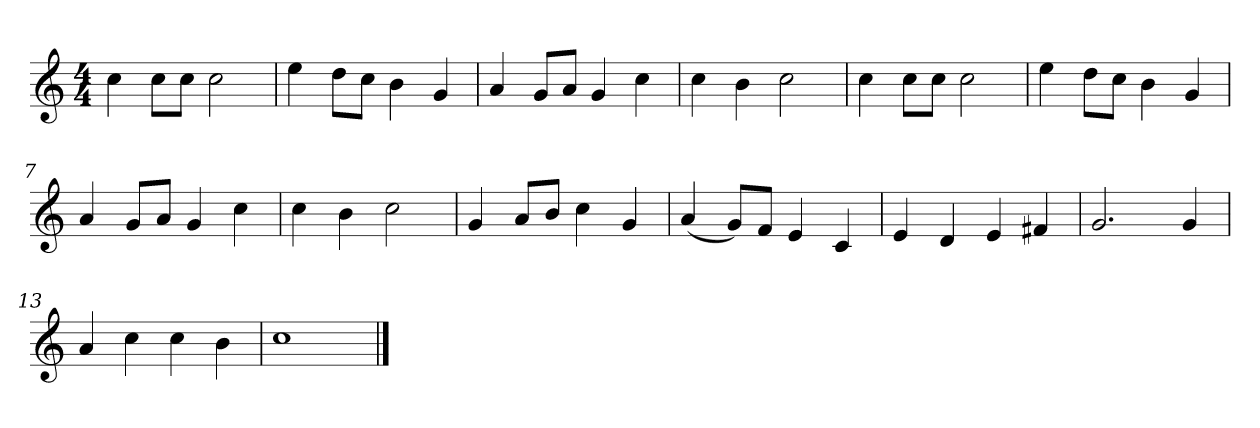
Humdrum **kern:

**kern
*part1
*staff1
*k[]
*M4/4
*MM120
=1
4cc
8ccL
8ccJ
2cc
=2
4ee
8ddL
8ccJ
4b
4g
=3
4a
8gL
8aJ
4g
4cc
=4
4cc
4b
2cc
=5
4cc
8ccL
8ccJ
2cc
=6
4ee
8ddL
8ccJ
4b
4g
=7
4a
8gL
8aJ
4g
4cc
=8
4cc
4b
2cc
=9
4g
8aL
8bJ
4cc
4g
=10
(4a
8gL)
8fJ
4e
4c
=11
4e
4d
4e
4f#X
=12
2.g
4g
=13
4a
4cc
4cc
4b
=14
1cc
==
*-
